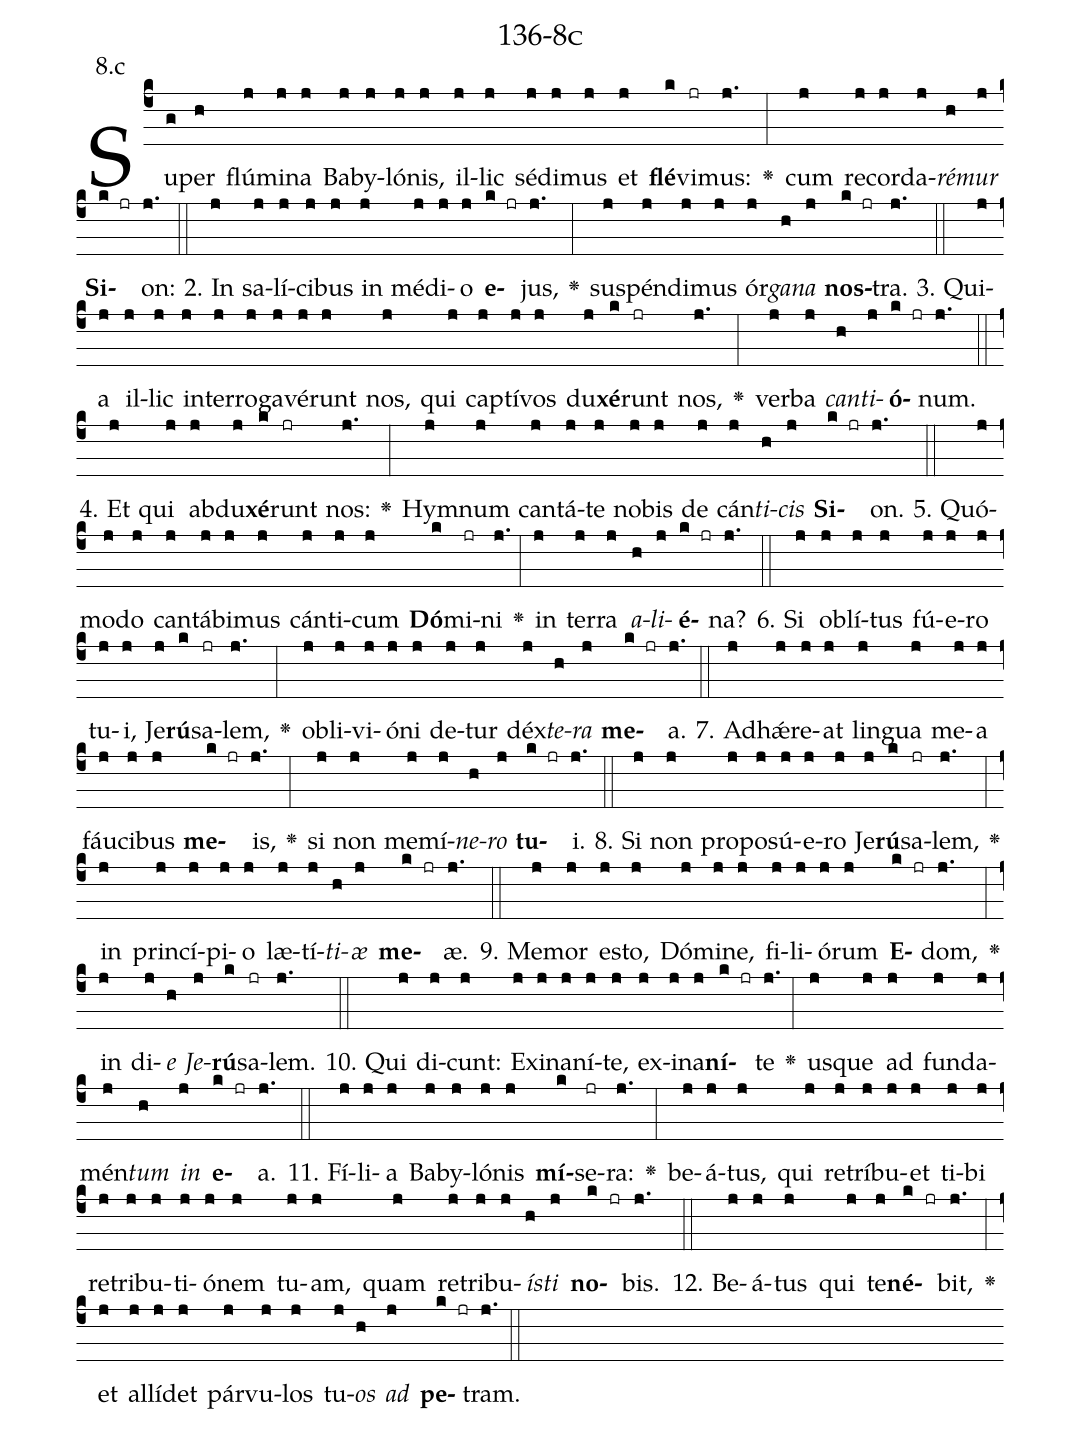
name: 136-8c;
annotation: 8.c;
%%
(c4)Su(g)per(h) flú(j)mi(j)na(j) Ba(j)by(j)ló(j)nis,(j) il(j)lic(j) sé(j)di(j)mus(j) et(j) <b>flé</b>(k)vi(jr)mus:(j.) <v>\greheightstar</v>(:) cum(j) re(j)cor(j)da(j)<i>ré</i>(h)<i>mur</i>(j) <b>Si</b>(k jr)on:(j.) (::)
2. In(j) sa(j)lí(j)ci(j)bus(j) in(j) mé(j)di(j)o(j) <b>e</b>(k jr)jus,(j.) <v>\greheightstar</v>(:) sus(j)pén(j)di(j)mus(j) ór(j)<i>ga</i>(h)<i>na</i>(j) <b>nos</b>(k jr)tra.(j.) (::)
3. Qui(j)a(j) il(j)lic(j) in(j)ter(j)ro(j)ga(j)vé(j)runt(j) nos,(j) qui(j) cap(j)tí(j)vos(j) du(j)<b>xé</b>(k)runt(jr) nos,(j.) <v>\greheightstar</v>(:) ver(j)ba(j) <i>can</i>(h)<i>ti</i>(j)<b>ó</b>(k jr)num.(j.) (::)
4. Et(j) qui(j) ab(j)du(j)<b>xé</b>(k)runt(jr) nos:(j.) <v>\greheightstar</v>(:) Hym(j)num(j) can(j)tá(j)te(j) no(j)bis(j) de(j) cán(j)<i>ti</i>(h)<i>cis</i>(j) <b>Si</b>(k jr)on.(j.) (::)
5. Quó(j)mo(j)do(j) can(j)tá(j)bi(j)mus(j) cán(j)ti(j)cum(j) <b>Dó</b>(k)mi(jr)ni(j.) <v>\greheightstar</v>(:) in(j) ter(j)ra(j) <i>a</i>(h)<i>li</i>(j)<b>é</b>(k jr)na?(j.) (::)
6. Si(j) ob(j)lí(j)tus(j) fú(j)e(j)ro(j) tu(j)i,(j) Je(j)<b>rú</b>(k)sa(jr)lem,(j.) <v>\greheightstar</v>(:) ob(j)li(j)vi(j)ó(j)ni(j) de(j)tur(j) déx(j)<i>te</i>(h)<i>ra</i>(j) <b>me</b>(k jr)a.(j.) (::)
7. Ad(j)hǽ(j)re(j)at(j) lin(j)gua(j) me(j)a(j) fáu(j)ci(j)bus(j) <b>me</b>(k jr)is,(j.) <v>\greheightstar</v>(:) si(j) non(j) me(j)mí(j)<i>ne</i>(h)<i>ro</i>(j) <b>tu</b>(k jr)i.(j.) (::)
8. Si(j) non(j) pro(j)po(j)sú(j)e(j)ro(j) Je(j)<b>rú</b>(k)sa(jr)lem,(j.) <v>\greheightstar</v>(:) in(j) prin(j)cí(j)pi(j)o(j) læ(j)tí(j)<i>ti</i>(h)<i>æ</i>(j) <b>me</b>(k jr)æ.(j.) (::)
9. Me(j)mor(j) es(j)to,(j) Dó(j)mi(j)ne,(j) fi(j)li(j)ó(j)rum(j) <b>E</b>(k jr)dom,(j.) <v>\greheightstar</v>(:) in(j) di(j)<i>e</i>(h) <i>Je</i>(j)<b>rú</b>(k)sa(jr)lem.(j.) (::)
10. Qui(j) di(j)cunt:(j) Ex(j)i(j)na(j)ní(j)te,(j) ex(j)i(j)na(j)<b>ní</b>(k jr)te(j.) <v>\greheightstar</v>(:) us(j)que(j) ad(j) fun(j)da(j)mén(j)<i>tum</i>(h) <i>in</i>(j) <b>e</b>(k jr)a.(j.) (::)
11. Fí(j)li(j)a(j) Ba(j)by(j)ló(j)nis(j) <b>mí</b>(k)se(jr)ra:(j.) <v>\greheightstar</v>(:) be(j)á(j)tus,(j) qui(j) re(j)trí(j)bu(j)et(j) ti(j)bi(j) re(j)tri(j)bu(j)ti(j)ó(j)nem(j) tu(j)am,(j) quam(j) re(j)tri(j)bu(j)<i>ís</i>(h)<i>ti</i>(j) <b>no</b>(k jr)bis.(j.) (::)
12. Be(j)á(j)tus(j) qui(j) te(j)<b>né</b>(k jr)bit,(j.) <v>\greheightstar</v>(:) et(j) al(j)lí(j)det(j) pár(j)vu(j)los(j) tu(j)<i>os</i>(h) <i>ad</i>(j) <b>pe</b>(k jr)tram.(j.) (::)
